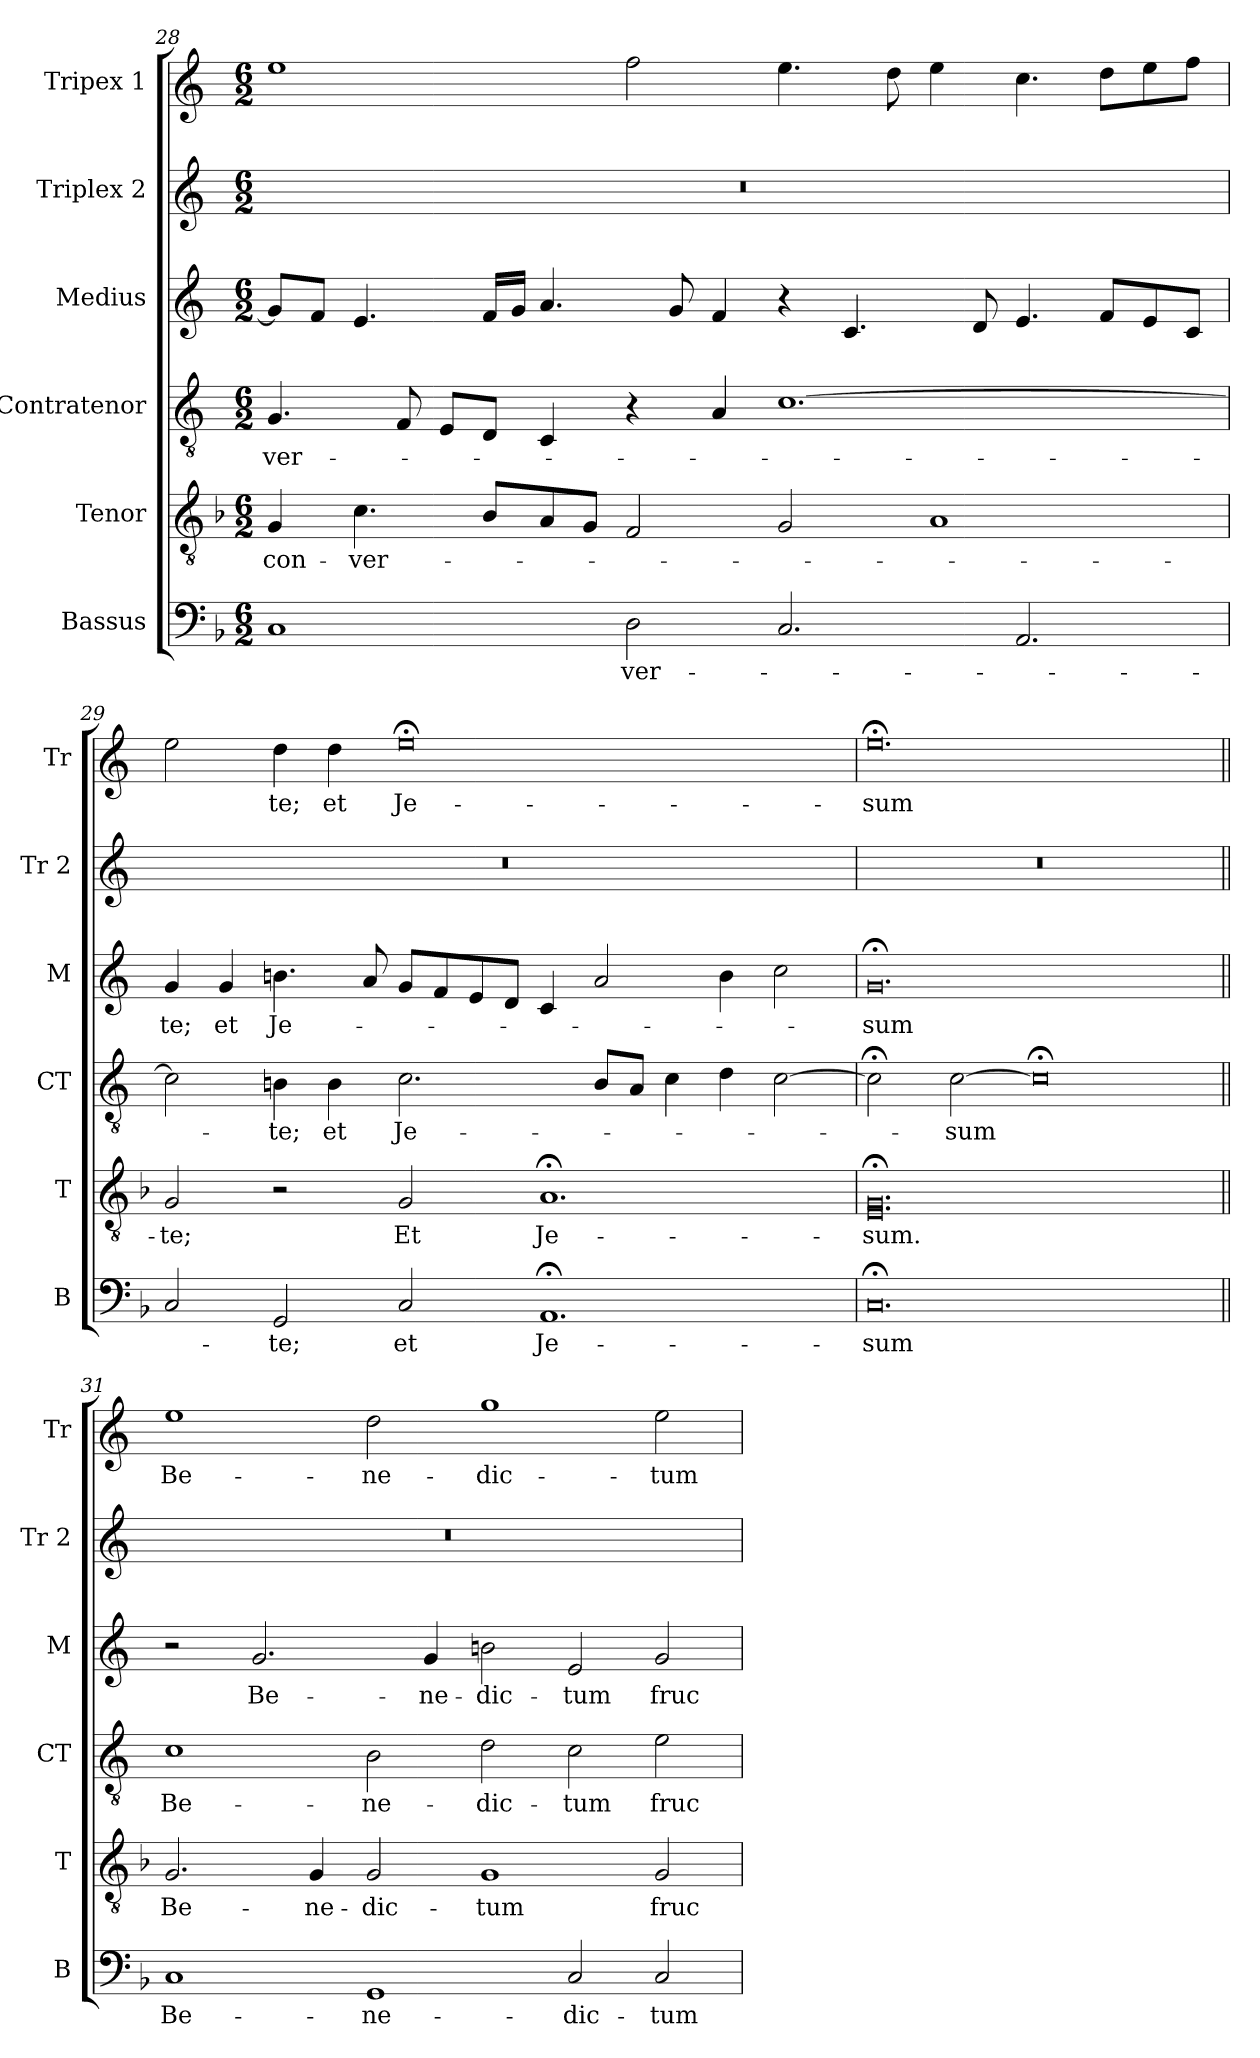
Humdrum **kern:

**kern	**text	**kern	**text	**kern	**text	**kern	**text	**kern	**kern	**text
*part6	*part6	*part5	*part5	*part4	*part4	*part3	*part3	*part2	*part1	*part1
*staff6	*staff6	*staff5	*staff5	*staff4	*staff4	*staff3	*staff3	*staff2	*staff1	*staff1
*I"Bassus	*	*I"Tenor	*	*I"Contratenor	*	*I"Medius	*	*I"Triplex 2	*I"Tripex 1	*
*I'B	*	*I'T	*	*I'CT	*	*I'M	*	*I'Tr 2	*I'Tr	*
*clefF4	*	*clefGv2	*	*clefGv2	*	*clefG2	*	*clefG2	*clefG2	*
*	*	*ITrd7c12	*	*ITrd7c12	*	*	*	*	*	*
*k[b-]	*	*k[b-]	*	*k[]	*	*k[]	*	*k[]	*k[]	*
*F:	*	*F:	*	*C:	*	*C:	*	*C:	*C:	*
*M6/2	*	*M6/2	*	*M6/2	*	*M6/2	*	*M6/2	*M6/2	*
=28	=28	=28	=28	=28	=28	=28	=28	=28	=28	=28
!	!	!	!LO:LY:b:color=#000000	!	!	!	!	!	!	!
!	!	!	!	!	!LO:LY:b:color=#000000	!	!	!LO:N:vis=1	!	!
1Ci	.	4GGi/	con-	4.GGi/	-ver-	8gi/L]	.	0.r	1eei	.
.	.	.	.	.	.	8fi/J	.	.	.	.
!	!	!	!LO:LY:b:color=#000000	!	!	!	!	!	!	!
.	.	4.Ci\	-ver-	.	.	4.ei/	.	.	.	.
.	.	.	.	8FFi/	.	.	.	.	.	.
.	.	.	.	8EEi/L	.	.	.	.	.	.
.	.	8BB-i/L	.	8DDi/J	.	16fi/LL	.	.	.	.
.	.	.	.	.	.	16gi/JJ	.	.	.	.
.	.	8AAi/	.	4CCi/	.	4.ai/	.	.	.	.
.	.	8GGi/J	.	.	.	.	.	.	.	.
!	!LO:LY:b:color=#000000	!	!	!	!	!	!	!	!	!
2Di\	-ver-	2FFi/	.	4r	.	.	.	.	2ffi\	.
.	.	.	.	.	.	8gi/	.	.	.	.
.	.	.	.	4AAi/	.	4fi/	.	.	.	.
2.Ci/	.	2GGi/	.	[>1.Ci	.	4r	.	.	4.eei\	.
.	.	.	.	.	.	4.ci/	.	.	.	.
.	.	.	.	.	.	.	.	.	8ddi\	.
.	.	1AAi	.	.	.	.	.	.	4eei\	.
.	.	.	.	.	.	8di/	.	.	.	.
2.AAi/	.	.	.	.	.	4.ei/	.	.	4.cci\	.
.	.	.	.	.	.	8fi/L	.	.	8ddi\L	.
.	.	.	.	.	.	8ei/	.	.	8eei\	.
.	.	.	.	.	.	8ci/J	.	.	8ffi\J	.
!!LO:LB:g=z
=29	=29	=29	=29	=29	=29	=29	=29	=29	=29	=29
!	!	!	!LO:LY:b:color=#000000	!	!	!	!	!	!	!
!	!	!	!	!	!	!	!LO:LY:b:color=#000000	!LO:N:vis=1	!	!
2Ci/	.	2GGi/	-te;	2Ci\]	.	4gi/	-te;	0.r	2eei\	.
!	!	!	!	!	!	!	!LO:LY:b:color=#000000	!	!	!
.	.	.	.	.	.	4gi/	et	.	.	.
!	!LO:LY:b:color=#000000	!	!	!	!	!	!	!	!	!
!	!	!	!	!	!LO:LY:b:color=#000000	!	!	!	!	!
!	!	!	!	!	!	!	!LO:LY:b:color=#000000	!	!	!
!	!	!	!	!	!	!	!	!	!	!LO:LY:b:color=#000000
2GGi/	-te;	2r	.	4BBni\	-te;	4.bni\	Je-	.	4ddi\	-te;
!	!	!	!	!	!LO:LY:b:color=#000000	!	!	!	!	!
!	!	!	!	!	!	!	!	!	!	!LO:LY:b:color=#000000
.	.	.	.	4BBi\	et	.	.	.	4ddi\	et
.	.	.	.	.	.	8ai/	.	.	.	.
!	!LO:LY:b:color=#000000	!	!	!	!	!	!	!	!	!
!	!	!	!LO:LY:b:color=#000000	!	!	!	!	!	!	!
!	!	!	!	!	!LO:LY:b:color=#000000	!	!	!	!	!
!	!	!	!	!	!	!	!	!	!	!LO:LY:b:color=#000000
2Ci/	et	2GGi/	Et	2.Ci\	Je-	8gi/L	.	.	0ee;i	Je-
.	.	.	.	.	.	8fi/	.	.	.	.
.	.	.	.	.	.	8ei/	.	.	.	.
.	.	.	.	.	.	8di/J	.	.	.	.
!	!LO:LY:b:color=#000000	!	!	!	!	!	!	!	!	!
!	!	!	!LO:LY:b:color=#000000	!	!	!	!	!	!	!
1.AA;i	Je-	1.AA;i	Je-	.	.	4ci/	.	.	.	.
.	.	.	.	8BBi/L	.	2ai/	.	.	.	.
.	.	.	.	8AAi/J	.	.	.	.	.	.
.	.	.	.	4Ci\	.	.	.	.	.	.
.	.	.	.	4Di\	.	4bi\	.	.	.	.
.	.	.	.	[>2Ci\	.	2cci\	.	.	.	.
=30	=30	=30	=30	=30	=30	=30	=30	=30	=30	=30
!	!LO:LY:b:color=#000000	!	!	!	!	!	!	!	!	!
!	!	!	!LO:LY:b:color=#000000	!	!	!	!	!	!	!
!	!	!	!	!	!	!	!LO:LY:b:color=#000000	!LO:N:vis=1	!	!
!	!	!	!	!	!	!	!	!	!	!LO:LY:b:color=#000000
0.C;i	-sum	0.EEi; 0.GGi;	-sum.	2C;i\]	.	0.g;i	-sum	0.r	0.ee;i	-sum
!	!	!	!	!	!LO:LY:b:color=#000000	!	!	!	!	!
.	.	.	.	[>2Ci\	-sum	.	.	.	.	.
.	.	.	.	0C;i]	.	.	.	.	.	.
=31||	=31||	=31||	=31||	=31||	=31||	=31||	=31||	=31||	=31||	=31||
!	!LO:LY:b:color=#000000	!	!	!	!	!	!	!	!	!
!	!	!	!LO:LY:b:color=#000000	!	!	!	!	!	!	!
!	!	!	!	!	!LO:LY:b:color=#000000	!	!	!LO:N:vis=1	!	!
!	!	!	!	!	!	!	!	!	!	!LO:LY:b:color=#000000
1Ci	Be-	2.GGi/	Be-	1Ci	Be-	2r	.	0.r	1eei	Be-
!	!	!	!	!	!	!	!LO:LY:b:color=#000000	!	!	!
.	.	.	.	.	.	2.gi/	Be-	.	.	.
!	!	!	!LO:LY:b:color=#000000	!	!	!	!	!	!	!
.	.	4GGi/	-ne-	.	.	.	.	.	.	.
!	!LO:LY:b:color=#000000	!	!	!	!	!	!	!	!	!
!	!	!	!LO:LY:b:color=#000000	!	!	!	!	!	!	!
!	!	!	!	!	!LO:LY:b:color=#000000	!	!	!	!	!
!	!	!	!	!	!	!	!	!	!	!LO:LY:b:color=#000000
1GGi	-ne-	2GGi/	-dic-	2BBi\	-ne-	.	.	.	2ddi\	-ne-
!	!	!	!	!	!	!	!LO:LY:b:color=#000000	!	!	!
.	.	.	.	.	.	4gi/	-ne-	.	.	.
!	!	!	!LO:LY:b:color=#000000	!	!	!	!	!	!	!
!	!	!	!	!	!LO:LY:b:color=#000000	!	!	!	!	!
!	!	!	!	!	!	!	!LO:LY:b:color=#000000	!	!	!
!	!	!	!	!	!	!	!	!	!	!LO:LY:b:color=#000000
.	.	1GGi	-tum	2Di\	-dic-	2bni\	-dic-	.	1ggi	-dic-
!	!LO:LY:b:color=#000000	!	!	!	!	!	!	!	!	!
!	!	!	!	!	!LO:LY:b:color=#000000	!	!	!	!	!
!	!	!	!	!	!	!	!LO:LY:b:color=#000000	!	!	!
2Ci/	-dic-	.	.	2Ci\	-tum	2ei/	-tum	.	.	.
!	!LO:LY:b:color=#000000	!	!	!	!	!	!	!	!	!
!	!	!	!LO:LY:b:color=#000000	!	!	!	!	!	!	!
!	!	!	!	!	!LO:LY:b:color=#000000	!	!	!	!	!
!	!	!	!	!	!	!	!LO:LY:b:color=#000000	!	!	!
!	!	!	!	!	!	!	!	!	!	!LO:LY:b:color=#000000
2Ci/	-tum	2GGi/	fruc-	2Ei\	fruc-	2gi/	fruc-	.	2eei\	-tum
=	=	=	=	=	=	=	=	=	=	=
*-	*-	*-	*-	*-	*-	*-	*-	*-	*-	*-
